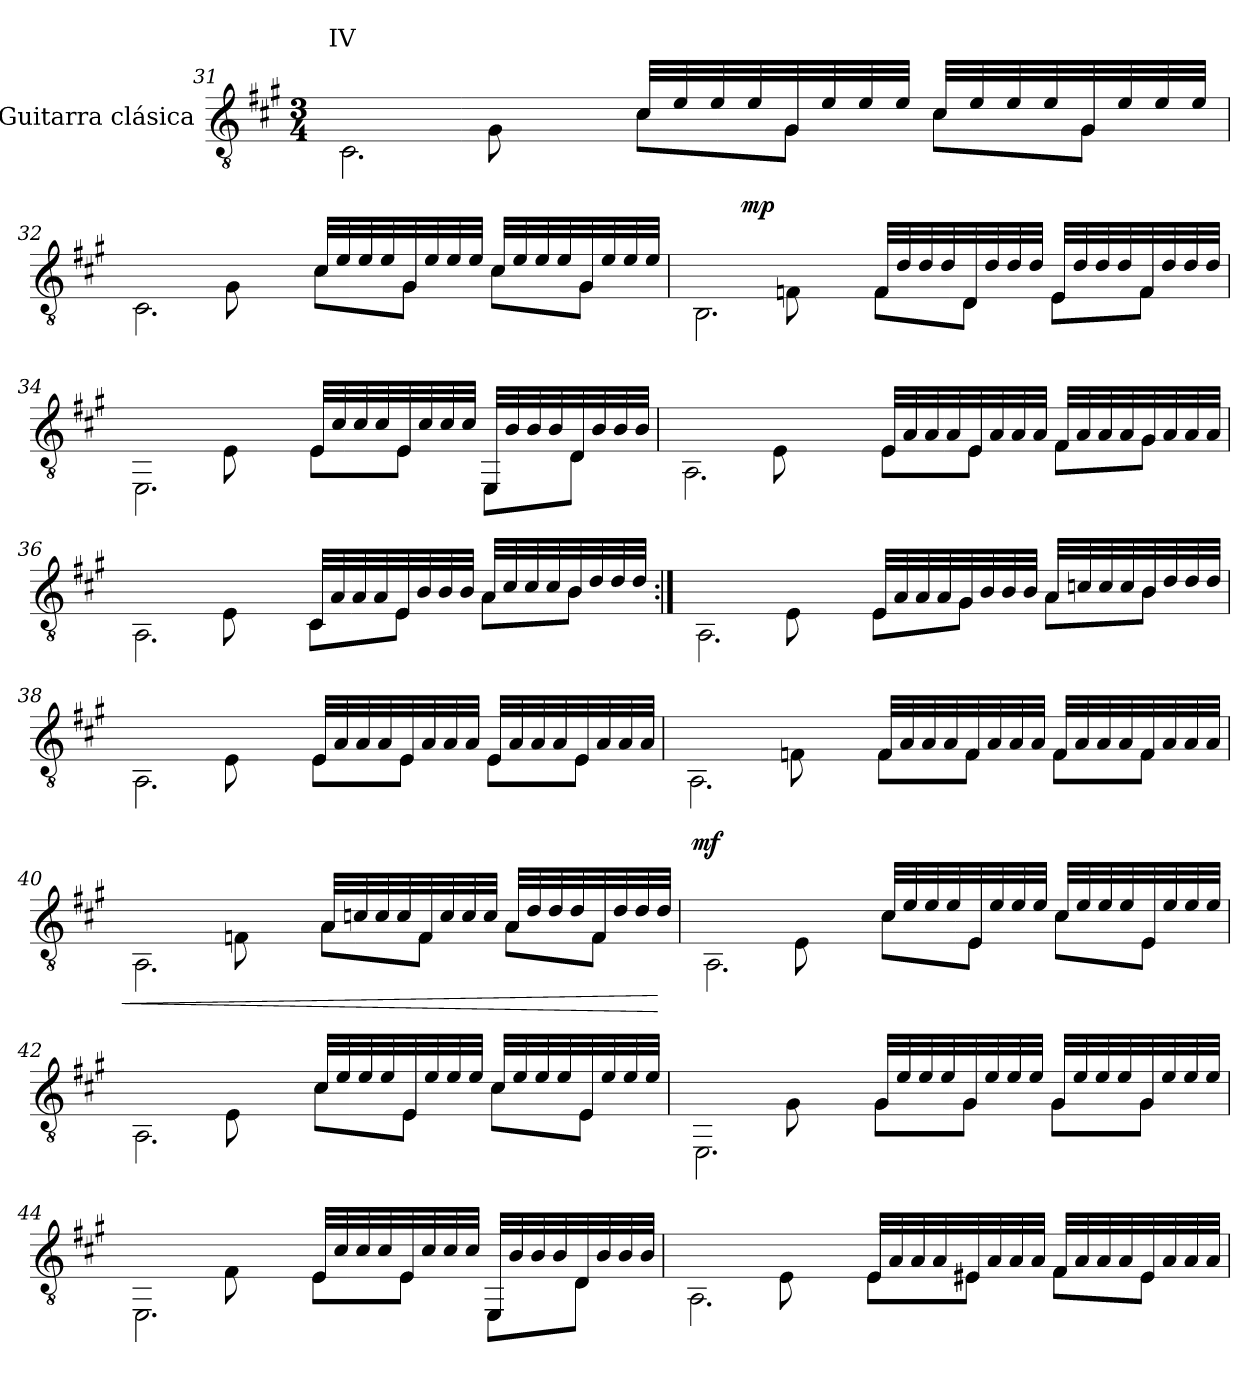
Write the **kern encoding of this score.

**kern	**dynam
*part1	*part1
*staff1	*staff1
*I"Guitarra clásica	*
*I'Guit.	*
!!LO:LB:g=z
*clefGv2	*
*k[f#c#g#]	*
*M3/4	*
=31	=31
*^	*
*	*^	*
!LO:TX:a:t=IV	!	!	!
32C#/LLLyy	8reeyy	2.C#\	.
32f#/	.	.	.
32f#/	.	.	.
32f#/	.	.	.
32G#/	8G#\	.	.
32f#/	.	.	.
32f#/	.	.	.
32f#/JJJ	.	.	.
32c#/LLL	8c#\L	.	.
32e/	.	.	.
32e/	.	.	.
32e/	.	.	.
32G#/	8G#\J	.	.
32e/	.	.	.
32e/	.	.	.
32e/JJJ	.	.	.
32c#/LLL	8c#\L	.	.
32e/	.	.	.
32e/	.	.	.
32e/	.	.	.
32G#/	8G#\J	.	.
32e/	.	.	.
32e/	.	.	.
32e/JJJ	.	.	.
=32	=32	=32	=32
32C#/LLLyy	8reeyy	2.C#\	.
32e/	.	.	.
32e/	.	.	.
32e/	.	.	.
32G#/	8G#\	.	.
32e/	.	.	.
32e/	.	.	.
32e/JJJ	.	.	.
32c#/LLL	8c#\L	.	.
32e/	.	.	.
32e/	.	.	.
32e/	.	.	.
32G#/	8G#\J	.	.
32e/	.	.	.
32e/	.	.	.
32e/JJJ	.	.	.
32c#/LLL	8c#\L	.	.
32e/	.	.	.
32e/	.	.	.
32e/	.	.	.
32G#/	8G#\J	.	.
32e/	.	.	.
32e/	.	.	.
32e/JJJ	.	.	.
!!LO:LB:g=z	!!	!!
=33	=33	=33	=33
32BB/LLLyy	8rggyy	2.BB\	.
32d/	.	.	.
!	!	!	!LO:DY:a
32d/	.	.	mp
32d/	.	.	.
32Fn/	8Fn\	.	.
32d/	.	.	.
32d/	.	.	.
32d/JJJ	.	.	.
32F/LLL	8F\L	.	.
32d/	.	.	.
32d/	.	.	.
32d/	.	.	.
32D/	8D\J	.	.
32d/	.	.	.
32d/	.	.	.
32d/JJJ	.	.	.
32E/LLL	8E\L	.	.
32d/	.	.	.
32d/	.	.	.
32d/	.	.	.
32F/	8F\J	.	.
32d/	.	.	.
32d/	.	.	.
32d/JJJ	.	.	.
=34	=34	=34	=34
32EE/LLLyy	8reeyy	2.EE\	.
32c#/	.	.	.
32c#/	.	.	.
32c#/	.	.	.
32E/	8E\	.	.
32c#/	.	.	.
32c#/	.	.	.
32c#/JJJ	.	.	.
32E/LLL	8E\L	.	.
32c#/	.	.	.
32c#/	.	.	.
32c#/	.	.	.
32E/	8E\J	.	.
32c#/	.	.	.
32c#/	.	.	.
32c#/JJJ	.	.	.
32EE/LLL	8EE\L	.	.
32B/	.	.	.
32B/	.	.	.
32B/	.	.	.
32D/	8D\J	.	.
32B/	.	.	.
32B/	.	.	.
32B/JJJ	.	.	.
!!LO:LB:g=z	!!	!!
=35	=35	=35	=35
32AA/LLLyy	8rggyy	2.AA\	.
32B/	.	.	.
32B/	.	.	.
32B/	.	.	.
32E/	8E\	.	.
32B/	.	.	.
48B/	.	.	.
48c#/	.	.	.
48B/JJJ	.	.	.
32E/LLL	8E\L	.	.
32A/	.	.	.
32A/	.	.	.
32A/	.	.	.
32E/	8E\J	.	.
32A/	.	.	.
32A/	.	.	.
32A/JJJ	.	.	.
32F#/LLL	8F#\L	.	.
32A/	.	.	.
32A/	.	.	.
32A/	.	.	.
32G#/	8G#\J	.	.
32A/	.	.	.
32A/	.	.	.
32A/JJJ	.	.	.
=36	=36	=36	=36
32AA/LLLyy	8reeyy	2.AA\	.
32A/	.	.	.
32A/	.	.	.
32A/	.	.	.
32E/	8E\	.	.
32A/	.	.	.
32A/	.	.	.
32A/JJJ	.	.	.
32C#/LLL	8C#\L	.	.
32A/	.	.	.
32A/	.	.	.
32A/	.	.	.
32E/	8E\J	.	.
32B/	.	.	.
32B/	.	.	.
32B/JJJ	.	.	.
32A/LLL	8A\L	.	.
32c#/	.	.	.
32c#/	.	.	.
32c#/	.	.	.
32B/	8B\J	.	.
32d/	.	.	.
32d/	.	.	.
32d/JJJ	.	.	.
!!LO:LB:g=z	!!	!!
=37:|!	=37:|!	=37:|!	=37:|!
32AA/LLLyy	8reeyy	2.AA\	.
32A/	.	.	.
32A/	.	.	.
32A/	.	.	.
32E/	8E\	.	.
32A/	.	.	.
32A/	.	.	.
32A/JJJ	.	.	.
32E/LLL	8E\L	.	.
32A/	.	.	.
32A/	.	.	.
32A/	.	.	.
32G#/	8G#\J	.	.
32B/	.	.	.
32B/	.	.	.
32B/JJJ	.	.	.
32A/LLL	8A\L	.	.
32cn/	.	.	.
32c/	.	.	.
32c/	.	.	.
32B/	8B\J	.	.
32d/	.	.	.
32d/	.	.	.
32d/JJJ	.	.	.
=38	=38	=38	=38
32AA/LLLyy	8rccyy	2.AA\	.
32A/	.	.	.
32A/	.	.	.
32A/	.	.	.
32E/	8E\	.	.
32A/	.	.	.
32A/	.	.	.
32A/JJJ	.	.	.
32E/LLL	8E\L	.	.
32A/	.	.	.
32A/	.	.	.
32A/	.	.	.
32E/	8E\J	.	.
32A/	.	.	.
32A/	.	.	.
32A/JJJ	.	.	.
32E/LLL	8E\L	.	.
32A/	.	.	.
32A/	.	.	.
32A/	.	.	.
32E/	8E\J	.	.
32A/	.	.	.
32A/	.	.	.
32A/JJJ	.	.	.
!!LO:LB:g=z	!!	!!
=39	=39	=39	=39
32AA/LLLyy	8reeyy	2.AA\	.
32A/	.	.	.
32A/	.	.	.
32A/	.	.	.
32Fn/	8Fn\	.	.
32A/	.	.	.
32A/	.	.	.
32A/JJJ	.	.	.
32F/LLL	8F\L	.	.
32A/	.	.	.
32A/	.	.	.
32A/	.	.	.
32F/	8F\J	.	.
32A/	.	.	.
32A/	.	.	.
32A/JJJ	.	.	.
32F/LLL	8F\L	.	.
32A/	.	.	.
32A/	.	.	.
32A/	.	.	.
32F/	8F\J	.	.
32A/	.	.	.
32A/	.	.	.
32A/JJJ	.	.	.
=40	=40	=40	=40
!	!	!	!LO:HP:b
32AA/LLLyy	8reeyy	2.AA\	<
32B/	.	.	.
32B/	.	.	.
32B/	.	.	.
32Fn/	8Fn\	.	.
32B/	.	.	.
32B/	.	.	.
32B/JJJ	.	.	.
32A/LLL	8A\L	.	.
32cn/	.	.	.
32c/	.	.	.
32c/	.	.	.
32F/	8F\J	.	.
32c/	.	.	.
32c/	.	.	.
32c/JJJ	.	.	.
32A/LLL	8A\L	.	.
32d/	.	.	.
32d/	.	.	.
32d/	.	.	.
32F/	8F\J	.	.
32d/	.	.	.
32d/	.	.	.
32d/JJJ	.	.	[
!!LO:LB:g=z	!!	!!
=41	=41	=41	=41
!	!	!	!LO:DY:a
32AA/LLLyy	8reeyy	2.AA\	mf
32e/	.	.	.
32e/	.	.	.
32e/	.	.	.
32E/	8E\	.	.
32e/	.	.	.
32e/	.	.	.
32e/JJJ	.	.	.
32c#/LLL	8c#\L	.	.
32e/	.	.	.
32e/	.	.	.
32e/	.	.	.
32E/	8E\J	.	.
32e/	.	.	.
32e/	.	.	.
32e/JJJ	.	.	.
32c#/LLL	8c#\L	.	.
32e/	.	.	.
32e/	.	.	.
32e/	.	.	.
32E/	8E\J	.	.
32e/	.	.	.
32e/	.	.	.
32e/JJJ	.	.	.
=42	=42	=42	=42
32AA/LLLyy	8reeyy	2.AA\	.
32e/	.	.	.
32e/	.	.	.
32e/	.	.	.
32E/	8E\	.	.
32e/	.	.	.
32e/	.	.	.
32e/JJJ	.	.	.
32c#/LLL	8c#\L	.	.
32e/	.	.	.
32e/	.	.	.
32e/	.	.	.
32E/	8E\J	.	.
32e/	.	.	.
32e/	.	.	.
32e/JJJ	.	.	.
32c#/LLL	8c#\L	.	.
32e/	.	.	.
32e/	.	.	.
32e/	.	.	.
32E/	8E\J	.	.
32e/	.	.	.
32e/	.	.	.
32e/JJJ	.	.	.
!!LO:PB:g=z	!!	!!
=43	=43	=43	=43
32EE/LLLyy	8rggyy	2.EE\	.
32e/	.	.	.
32e/	.	.	.
32e/	.	.	.
32G#/	8G#\	.	.
32e/	.	.	.
32e/	.	.	.
32e/JJJ	.	.	.
32G#/LLL	8G#\L	.	.
32e/	.	.	.
32e/	.	.	.
32e/	.	.	.
32G#/	8G#\J	.	.
32e/	.	.	.
32e/	.	.	.
32e/JJJ	.	.	.
32G#/LLL	8G#\L	.	.
32e/	.	.	.
32e/	.	.	.
32e/	.	.	.
32G#/	8G#\J	.	.
32e/	.	.	.
32e/	.	.	.
32e/JJJ	.	.	.
=44	=44	=44	=44
32EE/LLLyy	8reeyy	2.EE\	.
32d/	.	.	.
32d/	.	.	.
32d/	.	.	.
32F#/	8F#\	.	.
32d/	.	.	.
32d/	.	.	.
32d/JJJ	.	.	.
32E/LLL	8E\L	.	.
32c#/	.	.	.
32c#/	.	.	.
32c#/	.	.	.
32E/	8E\J	.	.
32c#/	.	.	.
32c#/	.	.	.
32c#/JJJ	.	.	.
32EE/LLL	8EE\L	.	.
32B/	.	.	.
32B/	.	.	.
32B/	.	.	.
32D/	8D\J	.	.
32B/	.	.	.
32B/	.	.	.
32B/JJJ	.	.	.
!!LO:LB:g=z	!!	!!
=45	=45	=45	=45
32AA/LLLyy	8reeyy	2.AA\	.
32A/	.	.	.
32A/	.	.	.
32A/	.	.	.
32E/	8E\	.	.
32A/	.	.	.
32A/	.	.	.
32A/JJJ	.	.	.
32E/LLL	8E\L	.	.
32A/	.	.	.
32A/	.	.	.
32A/	.	.	.
32E#X/	8E#X\J	.	.
32A/	.	.	.
32A/	.	.	.
32A/JJJ	.	.	.
32F#/LLL	8F#\L	.	.
32A/	.	.	.
32A/	.	.	.
32A/	.	.	.
32E#/	8E#\J	.	.
32A/	.	.	.
32A/	.	.	.
32A/JJJ	.	.	.
*v	*v	*v	*
=	=
*-	*-
